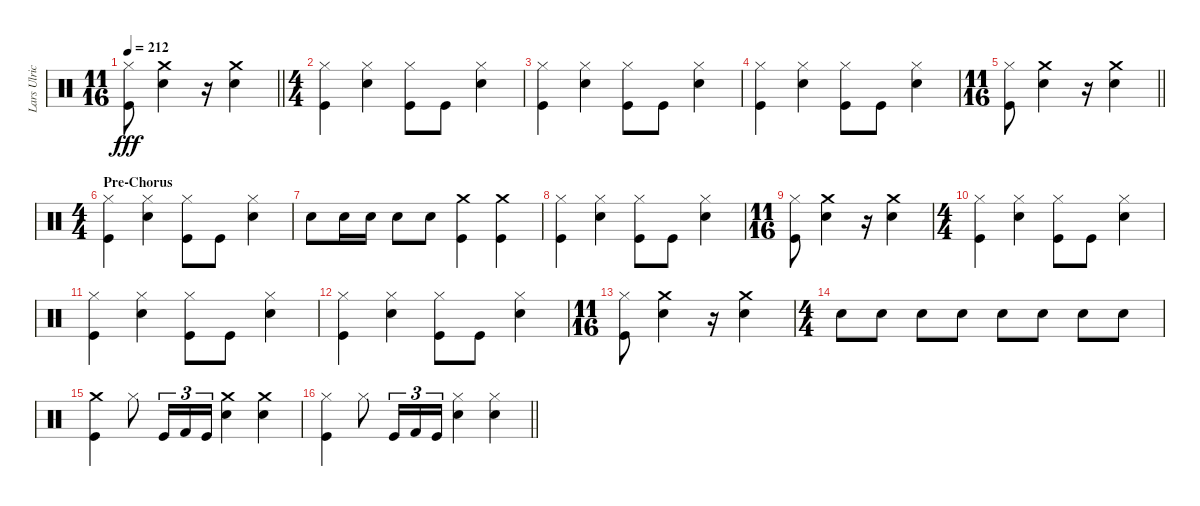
\track ("Lars Ulrich" "Lars Ulric") {instrument percussion}
\staff {score}
\articulation defaults
\ts (11 16)
\tempo 212
\clef neutral
\barLineRight lightlight
\ks c
("Kick (hit)" "Hi-Hat (closed)").8{dy fff} ("Crash medium (hit)" "Snare (hit) 2").4 r.16 ("Crash medium (hit)" "Snare (hit) 2").4 |
\ts (4 4)
("Hi-Hat (closed)" "Kick (hit)").4 ("Snare (hit) 2" "Hi-Hat (closed)").4 ("Kick (hit)" "Hi-Hat (closed)").8 "Kick (hit)".8 ("Snare (hit) 2" "Hi-Hat (closed)").4 |
("Kick (hit)" "Hi-Hat (closed)").4 ("Snare (hit) 2" "Hi-Hat (closed)").4 ("Hi-Hat (closed)" "Kick (hit)").8 "Kick (hit)".8 ("Snare (hit) 2" "Hi-Hat (closed)").4 |
("Kick (hit)" "Hi-Hat (closed)").4 ("Snare (hit) 2" "Hi-Hat (closed)").4 ("Kick (hit)" "Hi-Hat (closed)").8 "Kick (hit)".8 ("Hi-Hat (closed)" "Snare (hit) 2").4 |
\ts (11 16)
\barLineRight lightlight
("Kick (hit)" "Hi-Hat (closed)").8 ("Crash medium (hit)" "Snare (hit) 2").4 r.16 ("Crash medium (hit)" "Snare (hit) 2").4 |
\ts (4 4)
\section ("" "Pre-Chorus")
("Hi-Hat (closed)" "Kick (hit)").4 ("Snare (hit) 2" "Hi-Hat (closed)").4 ("Kick (hit)" "Hi-Hat (closed)").8 "Kick (hit)".8 ("Snare (hit) 2" "Hi-Hat (closed)").4 |
"Snare (hit) 2".8 "Snare (hit) 2".16 "Snare (hit) 2".16 "Snare (hit) 2".8 "Snare (hit) 2".8 ("Kick (hit)" "Crash medium (hit)").4 ("Kick (hit)" "Crash medium (hit)").4 |
("Kick (hit)" "Hi-Hat (closed)").4 ("Snare (hit) 2" "Hi-Hat (closed)").4 ("Kick (hit)" "Hi-Hat (closed)").8 "Kick (hit)".8 ("Snare (hit) 2" "Hi-Hat (closed)").4 |
\ts (11 16)
("Hi-Hat (closed)" "Kick (hit)").8 ("Crash medium (hit)" "Snare (hit) 2").4 r.16 ("Crash medium (hit)" "Snare (hit) 2").4 |
\ts (4 4)
("Kick (hit)" "Hi-Hat (closed)").4 ("Snare (hit) 2" "Hi-Hat (closed)").4 ("Kick (hit)" "Hi-Hat (closed)").8 "Kick (hit)".8 ("Hi-Hat (closed)" "Snare (hit) 2").4 |
("Kick (hit)" "Hi-Hat (closed)").4 ("Snare (hit) 2" "Hi-Hat (closed)").4 ("Kick (hit)" "Hi-Hat (closed)").8 "Kick (hit)".8 ("Snare (hit) 2" "Hi-Hat (closed)").4 |
("Kick (hit)" "Hi-Hat (closed)").4 ("Hi-Hat (closed)" "Snare (hit) 2").4 ("Kick (hit)" "Hi-Hat (closed)").8 "Kick (hit)".8 ("Snare (hit) 2" "Hi-Hat (closed)").4 |
\ts (11 16)
("Kick (hit)" "Hi-Hat (closed)").8 ("Crash medium (hit)" "Snare (hit) 2").4 r.16 ("Crash medium (hit)" "Snare (hit) 2").4 |
\ts (4 4)
"Snare (hit) 2".8 "Snare (hit) 2".8 "Snare (hit) 2".8 "Snare (hit) 2".8 "Snare (hit) 2".8 "Snare (hit) 2".8 "Snare (hit) 2".8 "Snare (hit) 2".8 |
("Crash medium (hit)" "Kick (hit)").4 "Hi-Hat (closed)".8 "Kick (hit)".16{tu (3 2)} "Kick (hit) 2".16{tu (3 2)} "Kick (hit)".16{tu (3 2)} ("Snare (hit) 2" "Crash medium (hit)").4 ("Crash medium (hit)" "Snare (hit) 2").4 |
\barLineRight lightlight
("Kick (hit)" "Hi-Hat (closed)").4 "Hi-Hat (closed)".8 "Kick (hit)".16{tu (3 2)} "Kick (hit) 2".16{tu (3 2)} "Kick (hit)".16{tu (3 2)} ("Snare (hit) 2" "Hi-Hat (closed)").4 ("Snare (hit) 2" "Hi-Hat (closed)").4
